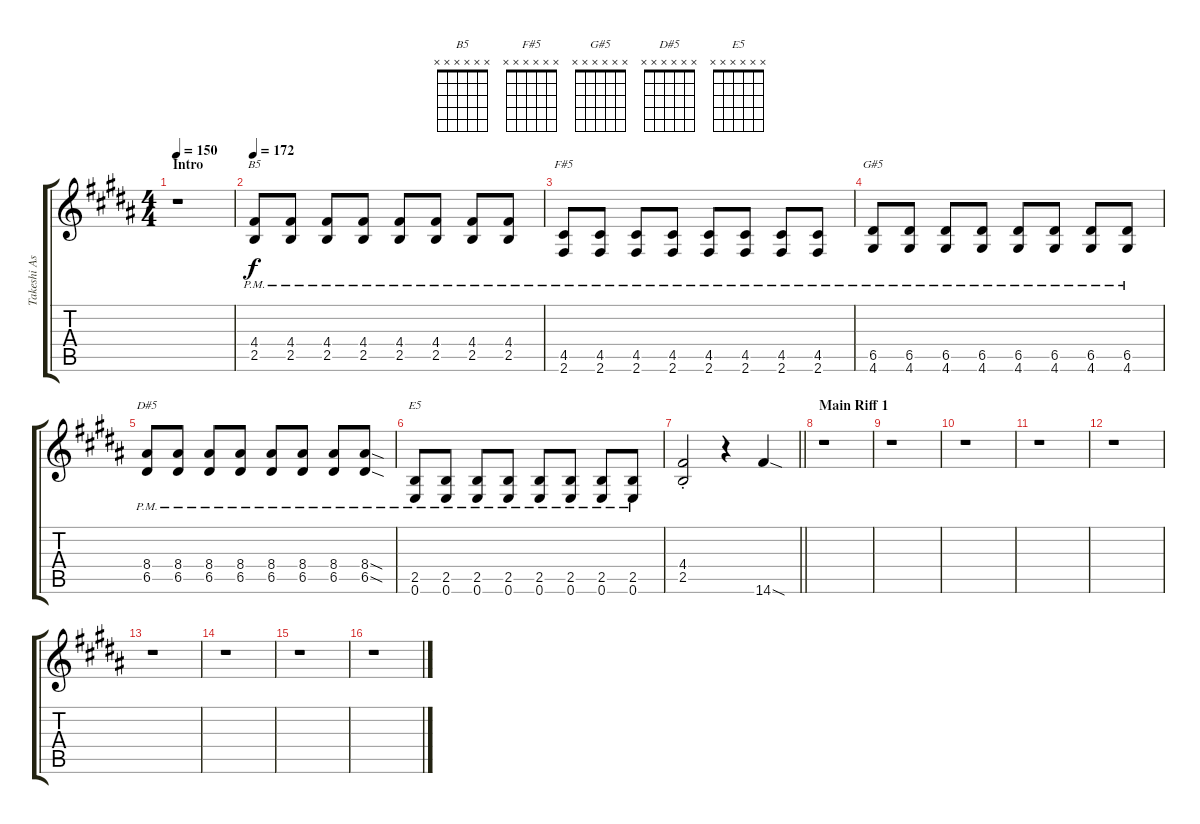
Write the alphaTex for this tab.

\track ("Takeshi Asakawa - Guitar 1" "Takeshi As") {instrument distortionguitar}
\staff {score tabs}
\tuning (E4 B3 G3 D3 A2 E2) {hide}
\chord ("B5" x x x x x x)
\chord ("F#5" x x x x x x)
\chord ("G#5" x x x x x x)
\chord ("D#5" x x x x x x)
\chord ("E5" x x x x x x)
\ts (4 4)
\section ("" "Intro")
\tempo 150
\clef g2
\ks b
r.1{dy f instrument distortionguitar} |
\tempo 172
(4.4{pm} 2.5{pm}).8{ch "B5"} (4.4{pm} 2.5{pm}).8 (4.4{pm} 2.5{pm}).8 (4.4{pm} 2.5{pm}).8 (4.4{pm} 2.5{pm}).8 (4.4{pm} 2.5{pm}).8 (4.4{pm} 2.5{pm}).8 (4.4{pm} 2.5{pm}).8 |
(4.5{pm} 2.6{pm}).8{ch "F#5"} (4.5{pm} 2.6{pm}).8 (4.5{pm} 2.6{pm}).8 (4.5{pm} 2.6{pm}).8 (4.5{pm} 2.6{pm}).8 (4.5{pm} 2.6{pm}).8 (4.5{pm} 2.6{pm}).8 (4.5{pm} 2.6{pm}).8 |
(6.5{pm} 4.6{pm}).8{ch "G#5"} (6.5{pm} 4.6{pm}).8 (6.5{pm} 4.6{pm}).8 (6.5{pm} 4.6{pm}).8 (6.5{pm} 4.6{pm}).8 (6.5{pm} 4.6{pm}).8 (6.5{pm} 4.6{pm}).8 (6.5{pm} 4.6{pm}).8 |
(8.4{pm} 6.5{pm}).8{ch "D#5"} (8.4{pm} 6.5{pm}).8 (8.4{pm} 6.5{pm}).8 (8.4{pm} 6.5{pm}).8 (8.4{pm} 6.5{pm}).8 (8.4{pm} 6.5{pm}).8 (8.4{pm} 6.5{pm}).8 (8.4{sod pm} 6.5{sod pm}).8 |
(2.5{pm} 0.6{pm}).8{ch "E5"} (2.5{pm} 0.6{pm}).8 (2.5{pm} 0.6{pm}).8 (2.5{pm} 0.6{pm}).8 (2.5{pm} 0.6{pm}).8 (2.5{pm} 0.6{pm}).8 (2.5{pm} 0.6{pm}).8 (2.5{pm} 0.6{pm}).8 |
\barLineRight lightlight
(4.4{st} 2.5{st}).2 r.4 14.6{sod}.4 |
\section ("" "Main Riff 1")
r.1 |
r.1 |
r.1 |
r.1 |
r.1 |
r.1 |
r.1 |
r.1 |
r.1
